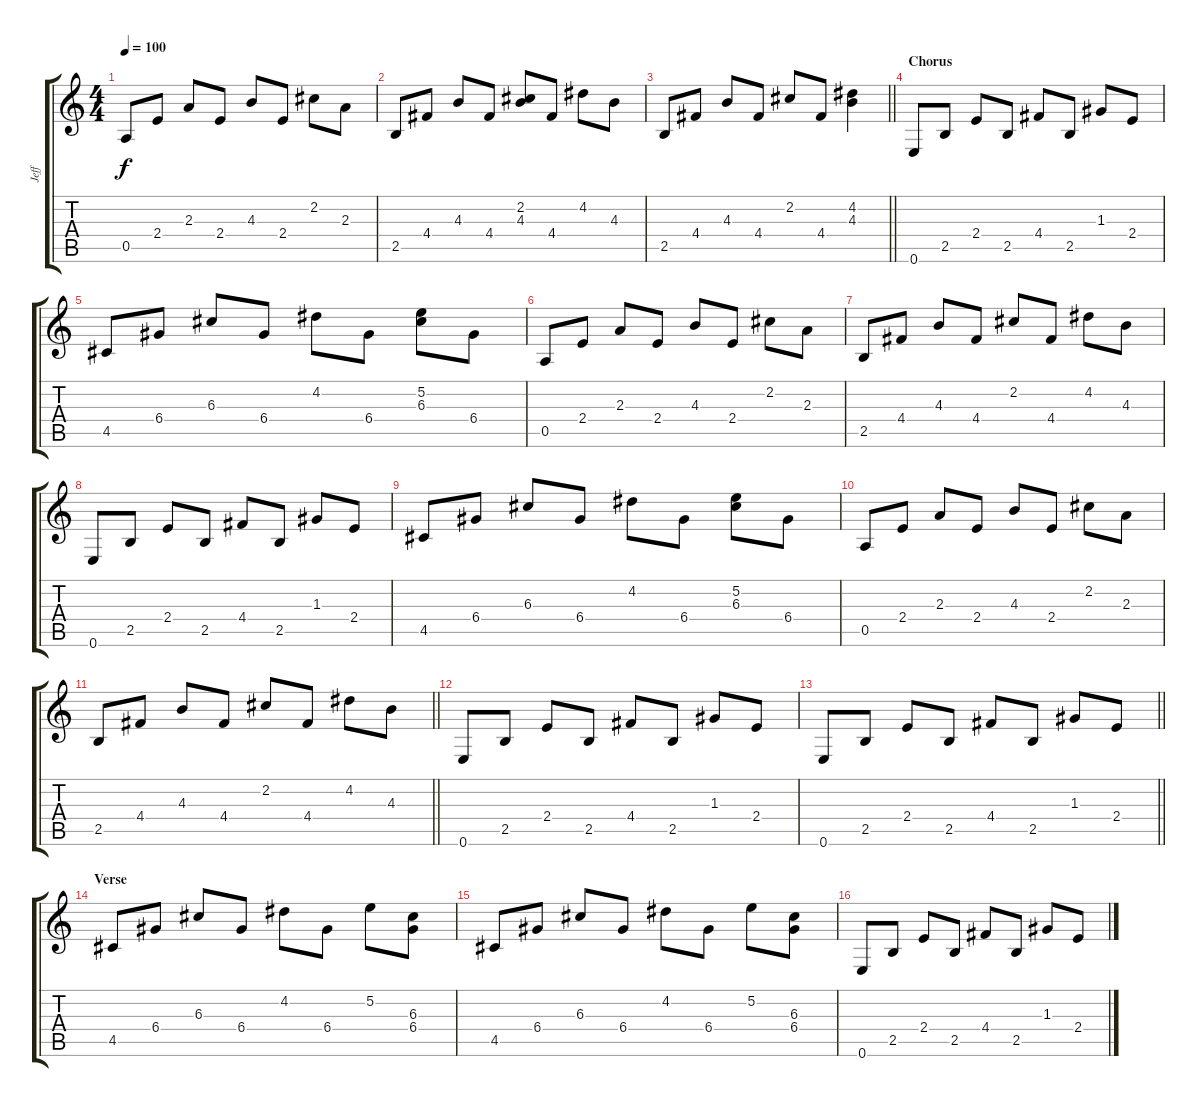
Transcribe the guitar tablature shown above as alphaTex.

\track ("Jeff" "Jeff") {instrument acousticguitarsteel}
\staff {score tabs}
\tuning (E4 B3 G3 D3 A2 E2) {hide}
\ts (4 4)
\tempo 100
\clef g2
\ks c
0.5.8{dy f} 2.4.8 2.3.8 2.4.8 4.3.8 2.4.8 2.2.8 2.3.8 |
2.5.8 4.4.8 4.3.8 4.4.8 (2.2 4.3).8 4.4.8 4.2.8 4.3.8 |
\barLineRight lightlight
2.5.8 4.4.8 4.3.8 4.4.8 2.2.8 4.4.8 (4.2 4.3).4 |
\section ("" "Chorus")
0.6.8 2.5.8 2.4.8 2.5.8 4.4.8 2.5.8 1.3.8 2.4.8 |
4.5.8 6.4.8 6.3.8 6.4.8 4.2.8 6.4.8 (5.2 6.3).8 6.4.8 |
0.5.8 2.4.8 2.3.8 2.4.8 4.3.8 2.4.8 2.2.8 2.3.8 |
2.5.8 4.4.8 4.3.8 4.4.8 2.2.8 4.4.8 4.2.8 4.3.8 |
0.6.8 2.5.8 2.4.8 2.5.8 4.4.8 2.5.8 1.3.8 2.4.8 |
4.5.8 6.4.8 6.3.8 6.4.8 4.2.8 6.4.8 (5.2 6.3).8 6.4.8 |
0.5.8 2.4.8 2.3.8 2.4.8 4.3.8 2.4.8 2.2.8 2.3.8 |
\barLineRight lightlight
2.5.8 4.4.8 4.3.8 4.4.8 2.2.8 4.4.8 4.2.8 4.3.8 |
0.6.8 2.5.8 2.4.8 2.5.8 4.4.8 2.5.8 1.3.8 2.4.8 |
\barLineRight lightlight
0.6.8 2.5.8 2.4.8 2.5.8 4.4.8 2.5.8 1.3.8 2.4.8 |
\section ("" "Verse ")
4.5.8 6.4.8 6.3.8 6.4.8 4.2.8 6.4.8 5.2.8 (6.3 6.4).8 |
4.5.8 6.4.8 6.3.8 6.4.8 4.2.8 6.4.8 5.2.8 (6.3 6.4).8 |
0.6.8 2.5.8 2.4.8 2.5.8 4.4.8 2.5.8 1.3.8 2.4.8
